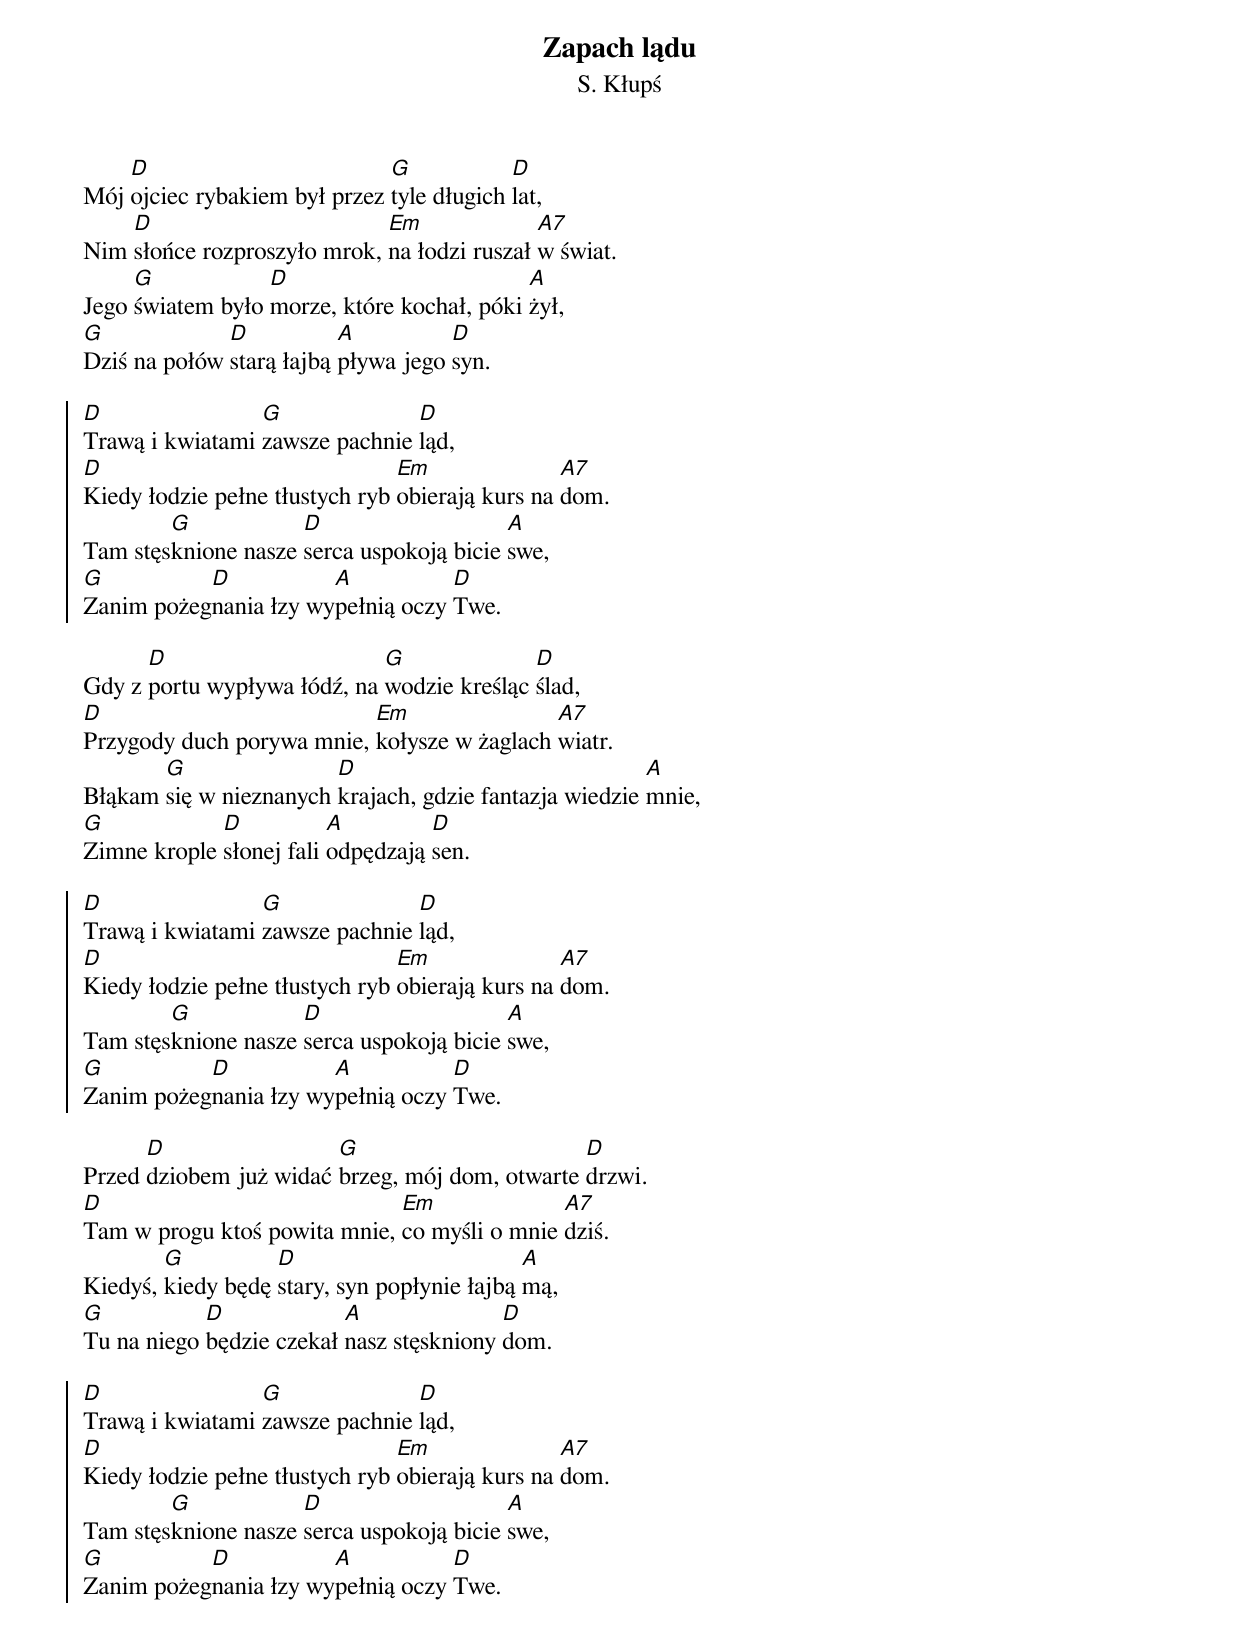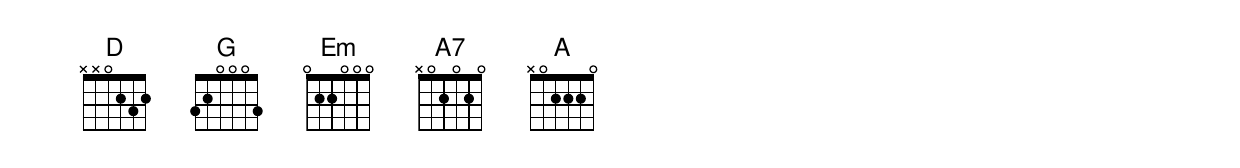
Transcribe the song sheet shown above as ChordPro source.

{t:Zapach lądu}
{st:S. Kłupś}
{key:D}

Mój [D]ojciec rybakiem był przez [G]tyle długich [D]lat,
Nim [D]słońce rozproszyło mrok, [Em]na łodzi ruszał [A7]w świat.
Jego [G]światem było [D]morze, które kochał, póki [A]żył,
[G]Dziś na połów [D]starą łajbą [A]pływa jego [D]syn.

{soc}
[D]Trawą i kwiatami [G]zawsze pachnie [D]ląd,
[D]Kiedy łodzie pełne tłustych ryb [Em]obierają kurs na [A7]dom.
Tam stęs[G]knione nasze [D]serca uspokoją bicie [A]swe,
[G]Zanim pożeg[D]nania łzy wy[A]pełnią oczy [D]Twe.
{eoc}

Gdy z [D]portu wypływa łódź, na [G]wodzie kreśląc [D]ślad,
[D]Przygody duch porywa mnie, [Em]kołysze w żaglach [A7]wiatr.
Błąkam [G]się w nieznanych [D]krajach, gdzie fantazja wiedzie [A]mnie,
[G]Zimne krople [D]słonej fali [A]odpędzają [D]sen.

{soc}
[D]Trawą i kwiatami [G]zawsze pachnie [D]ląd,
[D]Kiedy łodzie pełne tłustych ryb [Em]obierają kurs na [A7]dom.
Tam stęs[G]knione nasze [D]serca uspokoją bicie [A]swe,
[G]Zanim pożeg[D]nania łzy wy[A]pełnią oczy [D]Twe.
{eoc}

Przed [D]dziobem już widać [G]brzeg, mój dom, otwarte [D]drzwi.
[D]Tam w progu ktoś powita mnie, [Em]co myśli o mnie [A7]dziś.
Kiedyś, [G]kiedy będę [D]stary, syn popłynie łajbą [A]mą,
[G]Tu na niego [D]będzie czekał [A]nasz stęskniony [D]dom.

{soc}
[D]Trawą i kwiatami [G]zawsze pachnie [D]ląd,
[D]Kiedy łodzie pełne tłustych ryb [Em]obierają kurs na [A7]dom.
Tam stęs[G]knione nasze [D]serca uspokoją bicie [A]swe,
[G]Zanim pożeg[D]nania łzy wy[A]pełnią oczy [D]Twe.
{eoc}
